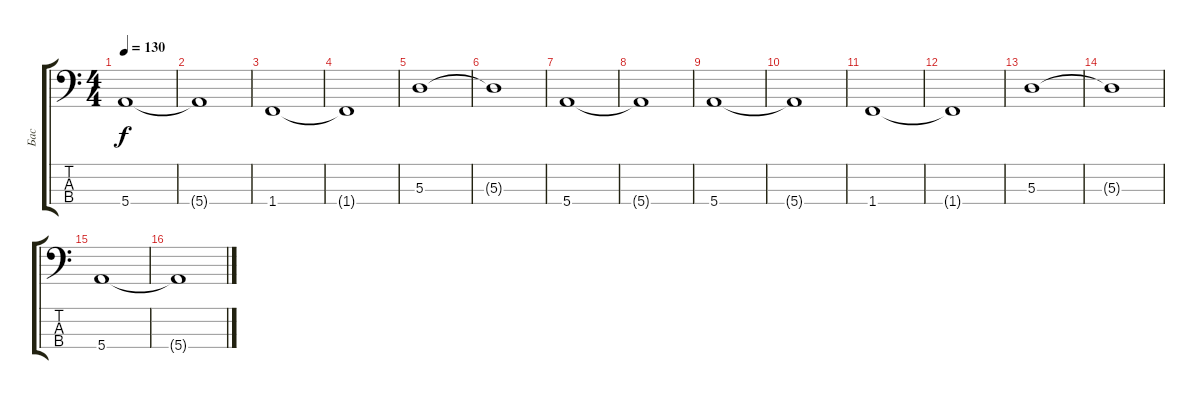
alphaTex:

\track ("Бас" "Бас") {instrument electricbassfinger}
\staff {score tabs}
\tuning (G2 D2 A1 E1) {hide}
\ts (4 4)
\tempo 130
\clef f4
\ks c
5.4.1{dy f instrument electricbassfinger} |
5.4{t}.1 |
1.4.1 |
1.4{t}.1 |
5.3.1 |
5.3{t}.1 |
5.4.1 |
5.4{t}.1 |
5.4.1 |
5.4{t}.1 |
1.4.1 |
1.4{t}.1 |
5.3.1 |
5.3{t}.1 |
5.4.1 |
5.4{t}.1
